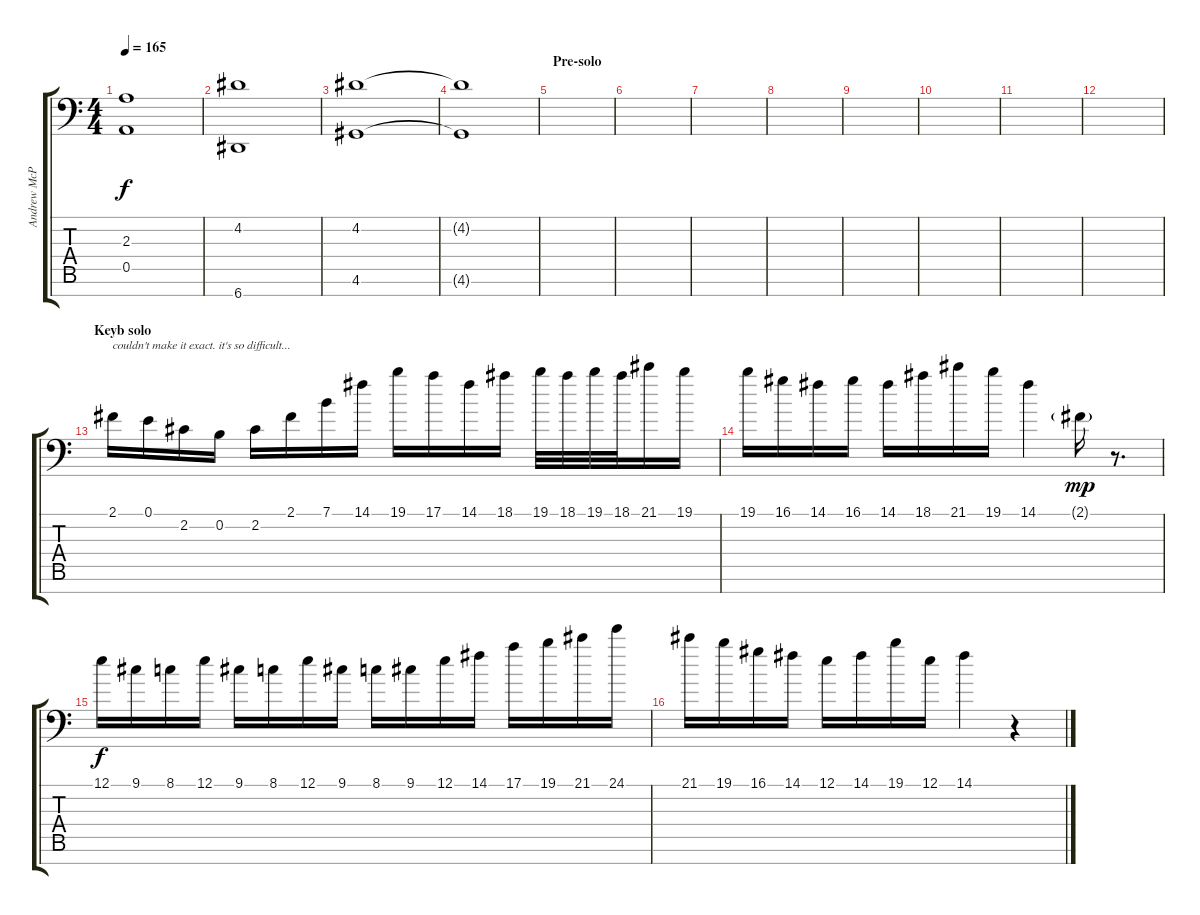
\track ("Andrew McPauls (Keyb)" "Andrew McP") {instrument stringensemble1}
\staff {score tabs}
\tuning (E4 B3 G3 D3 A2 E2 A1) {hide}
\ts (4 4)
\tempo 165
\clef f4
\ks c
(2.3 0.5).1{dy f} |
(4.2 6.7).1 |
(4.2 4.6).1 |
(4.2{t} 4.6{t}).1 |
\section ("" "Pre-solo")
|
|
|
|
|
|
|
|
\section ("" "Keyb solo")
2.1.16{txt "couldn't make it exact. it's so difficult..." instrument lead1square} 0.1.16 2.2.16 0.2.16 2.2.16 2.1.16 7.1.16 14.1.16 19.1.16 17.1.16 14.1.16 18.1.16 19.1.32 18.1.32 19.1.32 18.1.32 21.1.16 19.1.16 |
19.1.16 16.1.16 14.1.16 16.1.16 14.1.16 18.1.16 21.1.16 19.1.16 14.1.4 2.1{g}.16{dy mp} r.8{d} |
12.1.16{dy f} 9.1.16 8.1.16 12.1.16 9.1.16 8.1.16 12.1.16 9.1.16 8.1.16 9.1.16 12.1.16 14.1.16 17.1.16 19.1.16 21.1.16 24.1.16 |
21.1.16 19.1.16 16.1.16 14.1.16 12.1.16 14.1.16 19.1.16 12.1.16 14.1.4 r.4
